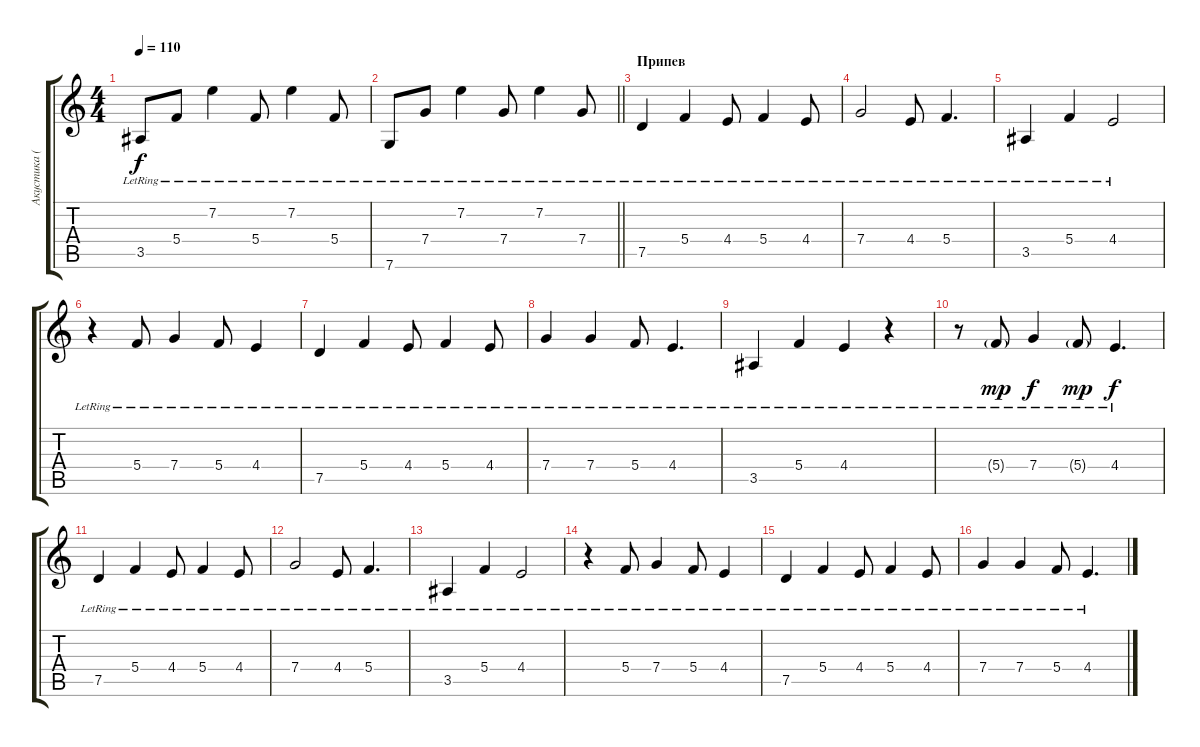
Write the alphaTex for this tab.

\track ("Акустика (соло)" "Акустика (") {instrument acousticguitarsteel}
\staff {score tabs}
\tuning (D4 A3 F3 C3 G2 C2) {hide}
\ts (4 4)
\tempo 110
\clef g2
\ks c
3.5{lr}.8{dy f} 5.4{lr}.8 7.2{lr}.4 5.4{lr}.8 7.2{lr}.4 5.4{lr}.8 |
\barLineRight lightlight
7.6{lr}.8 7.4{lr}.8 7.2{lr}.4 7.4{lr}.8 7.2{lr}.4 7.4{lr}.8 |
\section ("" "Припев")
7.5{lr}.4 5.4{lr}.4 4.4{lr}.8 5.4{lr}.4 4.4{lr}.8 |
7.4{lr}.2 4.4{lr}.8 5.4{lr}.4{d} |
3.5{lr}.4 5.4{lr}.4 4.4{lr}.2 |
r.4 5.4{lr}.8 7.4{lr}.4 5.4{lr}.8 4.4{lr}.4 |
7.5{lr}.4 5.4{lr}.4 4.4{lr}.8 5.4{lr}.4 4.4{lr}.8 |
7.4{lr}.4 7.4{lr}.4 5.4{lr}.8 4.4{lr}.4{d} |
3.5{lr}.4 5.4{lr}.4 4.4{lr}.4 r.4 |
r.8 5.4{g lr}.8{dy mp} 7.4{lr}.4{dy f} 5.4{g lr}.8{dy mp} 4.4{lr}.4{d dy f} |
7.5{lr}.4 5.4{lr}.4 4.4{lr}.8 5.4{lr}.4 4.4{lr}.8 |
7.4{lr}.2 4.4{lr}.8 5.4{lr}.4{d} |
3.5{lr}.4 5.4{lr}.4 4.4{lr}.2 |
r.4 5.4{lr}.8 7.4{lr}.4 5.4{lr}.8 4.4{lr}.4 |
7.5{lr}.4 5.4{lr}.4 4.4{lr}.8 5.4{lr}.4 4.4{lr}.8 |
7.4{lr}.4 7.4{lr}.4 5.4{lr}.8 4.4{lr}.4{d}
